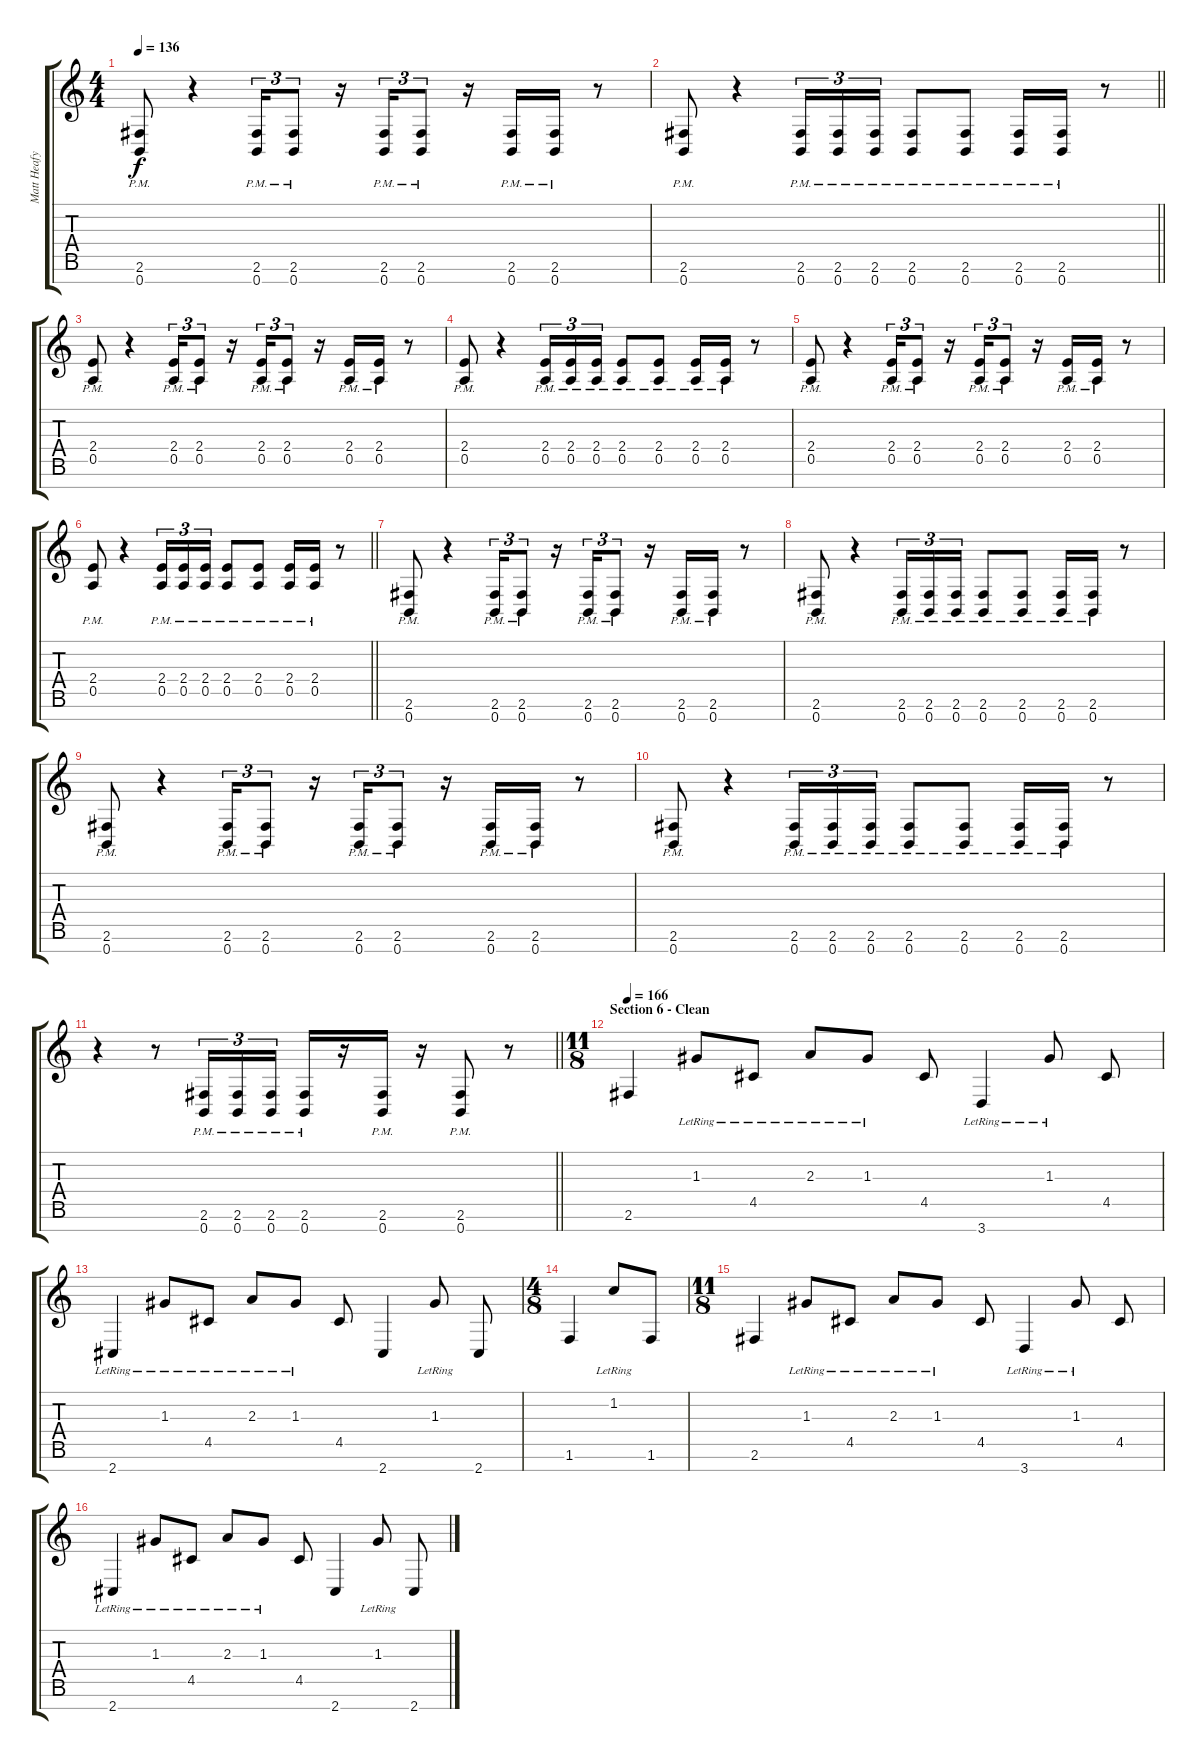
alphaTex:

\track ("Matt Heafy" "Matt Heafy") {instrument distortionguitar}
\staff {score tabs}
\tuning (E4 B3 G3 D3 A2 E2 B1) {hide}
\ts (4 4)
\tempo 136
\clef g2
\ks c
(2.6{pm} 0.7{pm}).8{dy f} r.4 (2.6{pm} 0.7{pm}).16{tu (3 2)} (2.6{pm} 0.7{pm}).8{tu (3 2)} r.16 (2.6{pm} 0.7{pm}).16{tu (3 2)} (2.6{pm} 0.7{pm}).8{tu (3 2)} r.16 (2.6{pm} 0.7{pm}).16 (2.6{pm} 0.7{pm}).16 r.8 |
\barLineRight lightlight
(2.6{pm} 0.7{pm}).8 r.4 (2.6{pm} 0.7{pm}).16{tu (3 2)} (2.6{pm} 0.7{pm}).16{tu (3 2)} (2.6{pm} 0.7{pm}).16{tu (3 2)} (2.6{pm} 0.7{pm}).8 (2.6{pm} 0.7{pm}).8 (2.6{pm} 0.7{pm}).16 (2.6{pm} 0.7{pm}).16 r.8 |
(2.4{pm} 0.5{pm}).8 r.4 (2.4{pm} 0.5{pm}).16{tu (3 2)} (2.4{pm} 0.5{pm}).8{tu (3 2)} r.16 (2.4{pm} 0.5{pm}).16{tu (3 2)} (2.4{pm} 0.5{pm}).8{tu (3 2)} r.16 (2.4{pm} 0.5{pm}).16 (2.4{pm} 0.5{pm}).16 r.8 |
(2.4{pm} 0.5{pm}).8 r.4 (2.4{pm} 0.5{pm}).16{tu (3 2)} (2.4{pm} 0.5{pm}).16{tu (3 2)} (2.4{pm} 0.5{pm}).16{tu (3 2)} (2.4{pm} 0.5{pm}).8 (2.4{pm} 0.5{pm}).8 (2.4{pm} 0.5{pm}).16 (2.4{pm} 0.5{pm}).16 r.8 |
(2.4{pm} 0.5{pm}).8 r.4 (2.4{pm} 0.5{pm}).16{tu (3 2)} (2.4{pm} 0.5{pm}).8{tu (3 2)} r.16 (2.4{pm} 0.5{pm}).16{tu (3 2)} (2.4{pm} 0.5{pm}).8{tu (3 2)} r.16 (2.4{pm} 0.5{pm}).16 (2.4{pm} 0.5{pm}).16 r.8 |
\barLineRight lightlight
(2.4{pm} 0.5{pm}).8 r.4 (2.4{pm} 0.5{pm}).16{tu (3 2)} (2.4{pm} 0.5{pm}).16{tu (3 2)} (2.4{pm} 0.5{pm}).16{tu (3 2)} (2.4{pm} 0.5{pm}).8 (2.4{pm} 0.5{pm}).8 (2.4{pm} 0.5{pm}).16 (2.4{pm} 0.5{pm}).16 r.8 |
(2.6{pm} 0.7{pm}).8 r.4 (2.6{pm} 0.7{pm}).16{tu (3 2)} (2.6{pm} 0.7{pm}).8{tu (3 2)} r.16 (2.6{pm} 0.7{pm}).16{tu (3 2)} (2.6{pm} 0.7{pm}).8{tu (3 2)} r.16 (2.6{pm} 0.7{pm}).16 (2.6{pm} 0.7{pm}).16 r.8 |
(2.6{pm} 0.7{pm}).8 r.4 (2.6{pm} 0.7{pm}).16{tu (3 2)} (2.6{pm} 0.7{pm}).16{tu (3 2)} (2.6{pm} 0.7{pm}).16{tu (3 2)} (2.6{pm} 0.7{pm}).8 (2.6{pm} 0.7{pm}).8 (2.6{pm} 0.7{pm}).16 (2.6{pm} 0.7{pm}).16 r.8 |
(2.6{pm} 0.7{pm}).8 r.4 (2.6{pm} 0.7{pm}).16{tu (3 2)} (2.6{pm} 0.7{pm}).8{tu (3 2)} r.16 (2.6{pm} 0.7{pm}).16{tu (3 2)} (2.6{pm} 0.7{pm}).8{tu (3 2)} r.16 (2.6{pm} 0.7{pm}).16 (2.6{pm} 0.7{pm}).16 r.8 |
(2.6{pm} 0.7{pm}).8 r.4 (2.6{pm} 0.7{pm}).16{tu (3 2)} (2.6{pm} 0.7{pm}).16{tu (3 2)} (2.6{pm} 0.7{pm}).16{tu (3 2)} (2.6{pm} 0.7{pm}).8 (2.6{pm} 0.7{pm}).8 (2.6{pm} 0.7{pm}).16 (2.6{pm} 0.7{pm}).16 r.8 |
\barLineRight lightlight
r.4 r.8 (2.6{pm} 0.7{pm}).16{tu (3 2)} (2.6{pm} 0.7{pm}).16{tu (3 2)} (2.6{pm} 0.7{pm}).16{tu (3 2)} (2.6{pm} 0.7{pm}).16 r.16 (2.6{pm} 0.7{pm}).16 r.16 (2.6{pm} 0.7{pm}).8 r.8 |
\ts (11 8)
\section ("" "Section 6 - Clean")
\tempo 166
2.6.4{instrument acousticguitarsteel} 1.3{lr}.8 4.5{lr}.8 2.3{lr}.8 1.3{lr}.8 4.5.8 3.7{lr}.4 1.3{lr}.8 4.5.8 |
2.7{lr}.4 1.3{lr}.8 4.5{lr}.8 2.3{lr}.8 1.3{lr}.8 4.5.8 2.7.4 1.3{lr}.8 2.7.8 |
\ts (4 8)
1.6.4 1.2{lr}.8 1.6.8 |
\ts (11 8)
2.6.4 1.3{lr}.8 4.5{lr}.8 2.3{lr}.8 1.3{lr}.8 4.5.8 3.7{lr}.4 1.3{lr}.8 4.5.8 |
2.7{lr}.4 1.3{lr}.8 4.5{lr}.8 2.3{lr}.8 1.3{lr}.8 4.5.8 2.7.4 1.3{lr}.8 2.7.8
